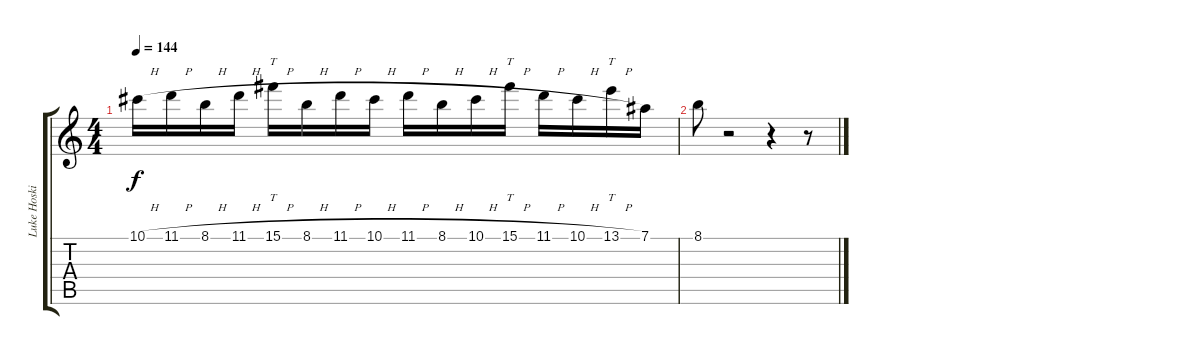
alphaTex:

\track ("Luke Hoskin" "Luke Hoski") {instrument overdrivenguitar}
\staff {score tabs}
\tuning (Eb4 Bb3 Gb3 Db3 Ab2 Eb2) {hide}
\ts (4 4)
\tempo 144
\clef g2
\ks c
10.1{h}.16{dy f} 11.1{h}.16 8.1{h}.16 11.1{h}.16 15.1{h}.16{tt} 8.1{h}.16 11.1{h}.16 10.1{h}.16 11.1{h}.16 8.1{h}.16 10.1{h}.16 15.1{h}.16{tt} 11.1{h}.16 10.1{h}.16 13.1{h}.16{tt} 7.1.16 |
8.1.8 r.2 r.4 r.8
